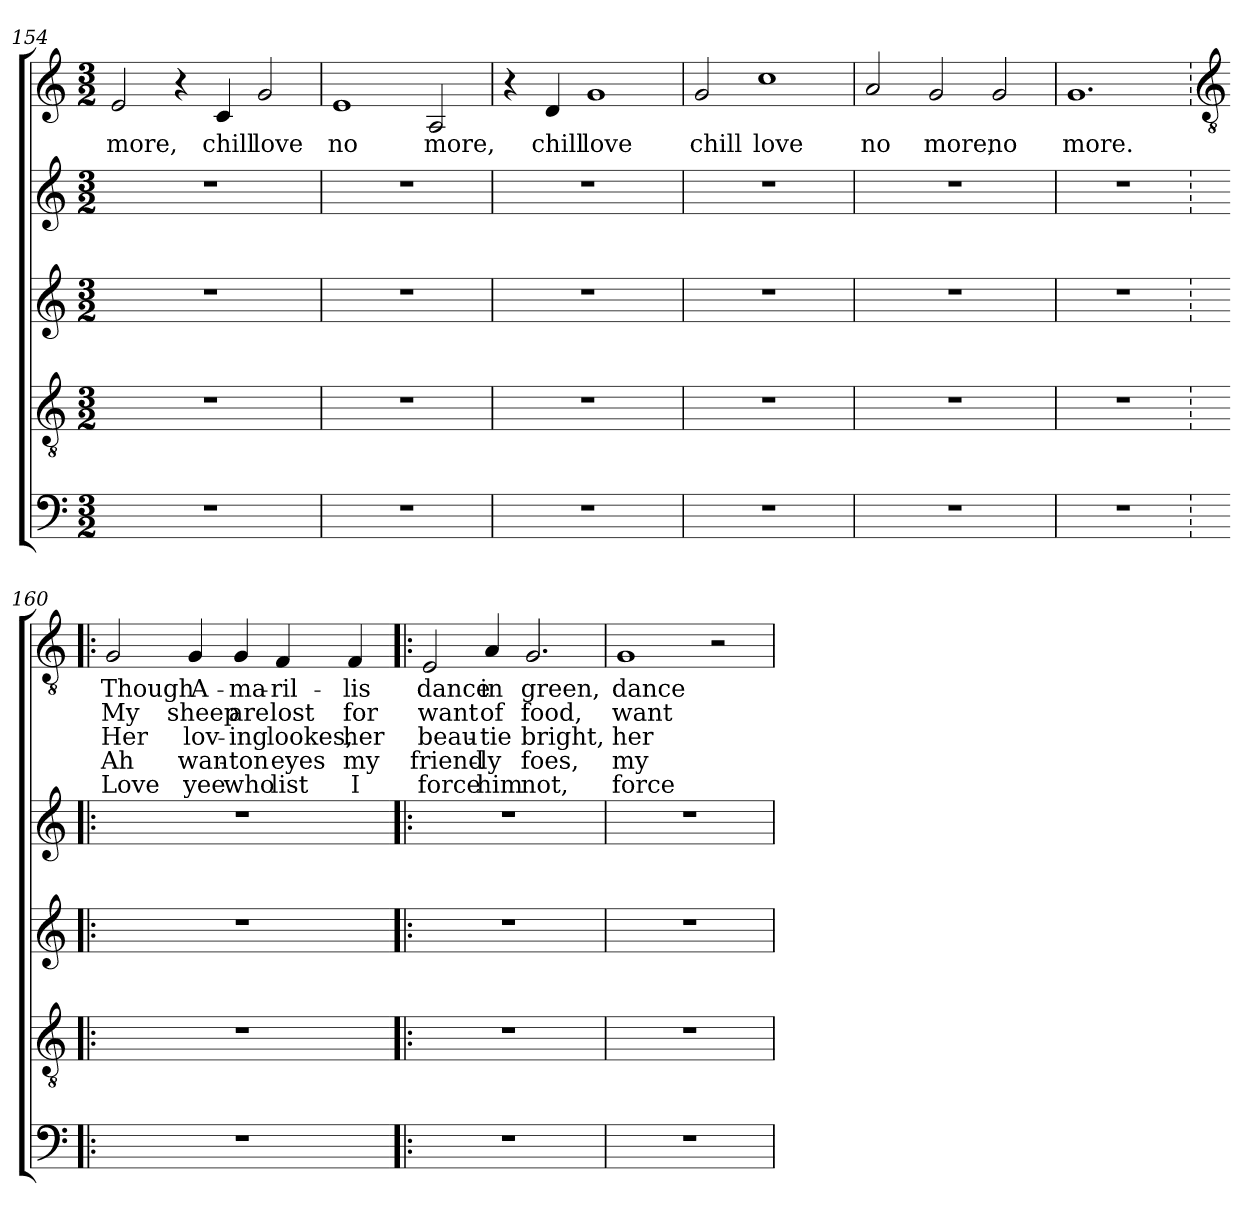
**kern	**kern	**kern	**kern	**kern	**text	**text	**text	**text	**text
*part5	*part4	*part3	*part2	*part1	*part1	*part1	*part1	*part1	*part1
*staff5	*staff4	*staff3	*staff2	*staff1	*staff1	*staff1	*staff1	*staff1	*staff1
*clefF4	*clefGv2	*clefG2	*clefG2	*clefG2	*	*	*	*	*
*k[]	*k[]	*k[]	*k[]	*k[]	*	*	*	*	*
*C:	*C:	*C:	*C:	*C:	*	*	*	*	*
*M3/2	*M3/2	*M3/2	*M3/2	*M3/2	*	*	*	*	*
=154	=154	=154	=154	=154	=154	=154	=154	=154	=154
!	!	!	!	!	!LO:LY:b	!	!	!	!
1.r	1.r	1.r	1.r	2e/	more,	.	.	.	.
.	.	.	.	4r	.	.	.	.	.
!	!	!	!	!	!LO:LY:b	!	!	!	!
.	.	.	.	4c/	chill	.	.	.	.
!	!	!	!	!	!LO:LY:b	!	!	!	!
.	.	.	.	2g/	love	.	.	.	.
=155	=155	=155	=155	=155	=155	=155	=155	=155	=155
!	!	!	!	!	!LO:LY:b	!	!	!	!
1.r	1.r	1.r	1.r	1e	no	.	.	.	.
!	!	!	!	!	!LO:LY:b	!	!	!	!
.	.	.	.	2A/	more,	.	.	.	.
=156	=156	=156	=156	=156	=156	=156	=156	=156	=156
1.r	1.r	1.r	1.r	4r	.	.	.	.	.
!	!	!	!	!	!LO:LY:b	!	!	!	!
.	.	.	.	4d/	chill	.	.	.	.
!	!	!	!	!	!LO:LY:b	!	!	!	!
.	.	.	.	1g	love	.	.	.	.
!!LO:LB:g=z
=157	=157	=157	=157	=157	=157	=157	=157	=157	=157
!	!	!	!	!	!LO:LY:b	!	!	!	!
1.r	1.r	1.r	1.r	2g/	chill	.	.	.	.
!	!	!	!	!	!LO:LY:b	!	!	!	!
.	.	.	.	1cc	love	.	.	.	.
=158	=158	=158	=158	=158	=158	=158	=158	=158	=158
!	!	!	!	!	!LO:LY:b	!	!	!	!
1.r	1.r	1.r	1.r	2a/	no	.	.	.	.
!	!	!	!	!	!LO:LY:b	!	!	!	!
.	.	.	.	2g/	more,	.	.	.	.
!	!	!	!	!	!LO:LY:b	!	!	!	!
.	.	.	.	2g/	no	.	.	.	.
=159	=159	=159	=159	=159	=159	=159	=159	=159	=159
!	!	!	!	!	!LO:LY:b	!	!	!	!
1.r	1.r	1.r	1.r	1.g	more.	.	.	.	.
!!LO:PB:g=z
=160!:	=160!:	=160!:	=160!:	=160!:	=160!:	=160!:	=160!:	=160!:	=160!:
*	*	*	*	*clefGv2	*	*	*	*	*
!	!	!	!	!	!LO:LY:b	!LO:LY:b	!LO:LY:b	!LO:LY:b	!LO:LY:b
1.r	1.r	1.r	1.r	2G/	Though	My	Her	Ah	Love
!	!	!	!	!	!LO:LY:b	!LO:LY:b	!LO:LY:b	!LO:LY:b	!LO:LY:b
.	.	.	.	4G/	A-	sheep	lov-	wan-	yee
!	!	!	!	!	!LO:LY:b	!LO:LY:b	!LO:LY:b	!LO:LY:b	!LO:LY:b
.	.	.	.	4G/	-ma-	are	-ing	-ton	who
!	!	!	!	!	!LO:LY:b	!LO:LY:b	!LO:LY:b	!LO:LY:b	!LO:LY:b
.	.	.	.	4F/	-ril-	lost	lookes,	eyes	list
!	!	!	!	!	!LO:LY:b	!LO:LY:b	!LO:LY:b	!LO:LY:b	!LO:LY:b
.	.	.	.	4F/	-lis	for	her	my	I
=161	=161	=161	=161	=161	=161	=161	=161	=161	=161
!	!	!	!	!	!LO:LY:b	!LO:LY:b	!LO:LY:b	!LO:LY:b	!LO:LY:b
1.r	1.r	1.r	1.r	2E/	dance	want	beau-	friend-	force
!	!	!	!	!	!LO:LY:b	!LO:LY:b	!LO:LY:b	!LO:LY:b	!LO:LY:b
.	.	.	.	4A/	in	of	-tie	-ly	him
!	!	!	!	!	!LO:LY:b	!LO:LY:b	!LO:LY:b	!LO:LY:b	!LO:LY:b
.	.	.	.	2.G/	green,	food,	bright,	foes,	not,
=162	=162	=162	=162	=162	=162	=162	=162	=162	=162
!	!	!	!	!	!LO:LY:b	!LO:LY:b	!LO:LY:b	!LO:LY:b	!LO:LY:b
1.r	1.r	1.r	1.r	1G	dance	want	her	my	force
.	.	.	.	2r	.	.	.	.	.
=	=	=	=	=	=	=	=	=	=
*-	*-	*-	*-	*-	*-	*-	*-	*-	*-
